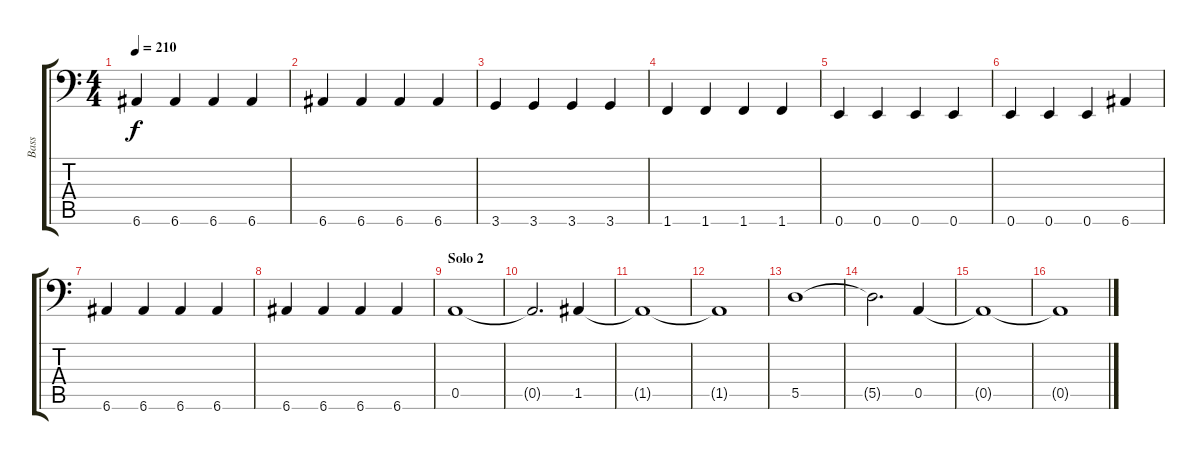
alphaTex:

\track ("Bass" "Bass") {instrument electricbasspick}
\staff {score tabs}
\tuning (E4 B3 G2 D2 A1 E1) {hide}
\ts (4 4)
\tempo 210
\clef f4
\ks c
6.6.4{dy f} 6.6.4 6.6.4 6.6.4 |
6.6.4 6.6.4 6.6.4 6.6.4 |
3.6.4 3.6.4 3.6.4 3.6.4 |
1.6.4 1.6.4 1.6.4 1.6.4 |
0.6.4 0.6.4 0.6.4 0.6.4 |
0.6.4 0.6.4 0.6.4 6.6.4 |
6.6.4 6.6.4 6.6.4 6.6.4 |
6.6.4 6.6.4 6.6.4 6.6.4 |
\section ("" "Solo 2")
0.5.1 |
0.5{t}.2{d} 1.5.4 |
1.5{t}.1 |
1.5{t}.1 |
5.5.1 |
5.5{t}.2{d} 0.5.4 |
0.5{t}.1 |
0.5{t}.1
